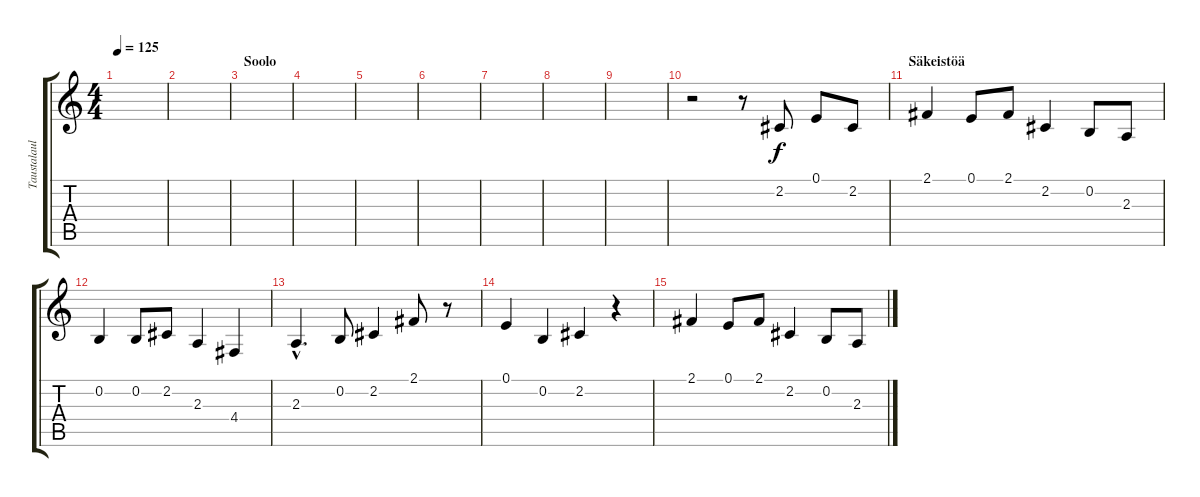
\track ("Taustalaulu" "Taustalaul") {instrument lead6voice}
\staff {score tabs}
\tuning (E4 B3 G3 D3 A2 E2) {hide}
\ts (4 4)
\tempo 125
\clef g2
\ks c
|
|
\section ("" "Soolo")
|
|
|
|
|
|
|
r.2 r.8 2.2.8 0.1.8 2.2.8 |
\section ("" "Säkeistöä")
2.1.4 0.1.8 2.1.8 2.2.4 0.2.8 2.3.8 |
0.2.4 0.2.8 2.2.8 2.3.4 4.4.4 |
2.3{hac}.4{d} 0.2.8 2.2.4 2.1.8 r.8 |
0.1.4 0.2.4 2.2.4 r.4 |
2.1.4 0.1.8 2.1.8 2.2.4 0.2.8 2.3.8
